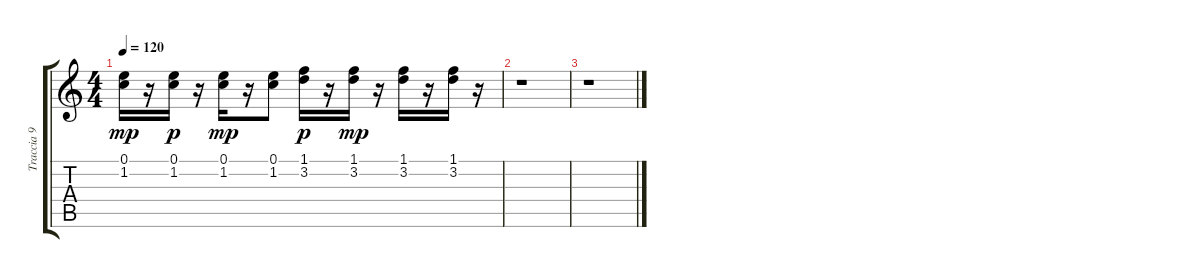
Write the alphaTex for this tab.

\track ("Traccia 9" "Traccia 9") {instrument electricguitarjazz}
\staff {score tabs}
\tuning (E4 B3 G3 D3 A2 E2) {hide}
\ts (4 4)
\tempo 120
\clef g2
\ks c
(0.1 1.2).16{dy mp} r.16 (0.1 1.2).16{dy p} r.16 (0.1 1.2).16{dy mp} r.16 (0.1 1.2).8 (1.1 3.2).16{dy p} r.16 (1.1 3.2).16{dy mp} r.16 (1.1 3.2).16 r.16 (1.1 3.2).16 r.16 |
r.1 |
r.1
